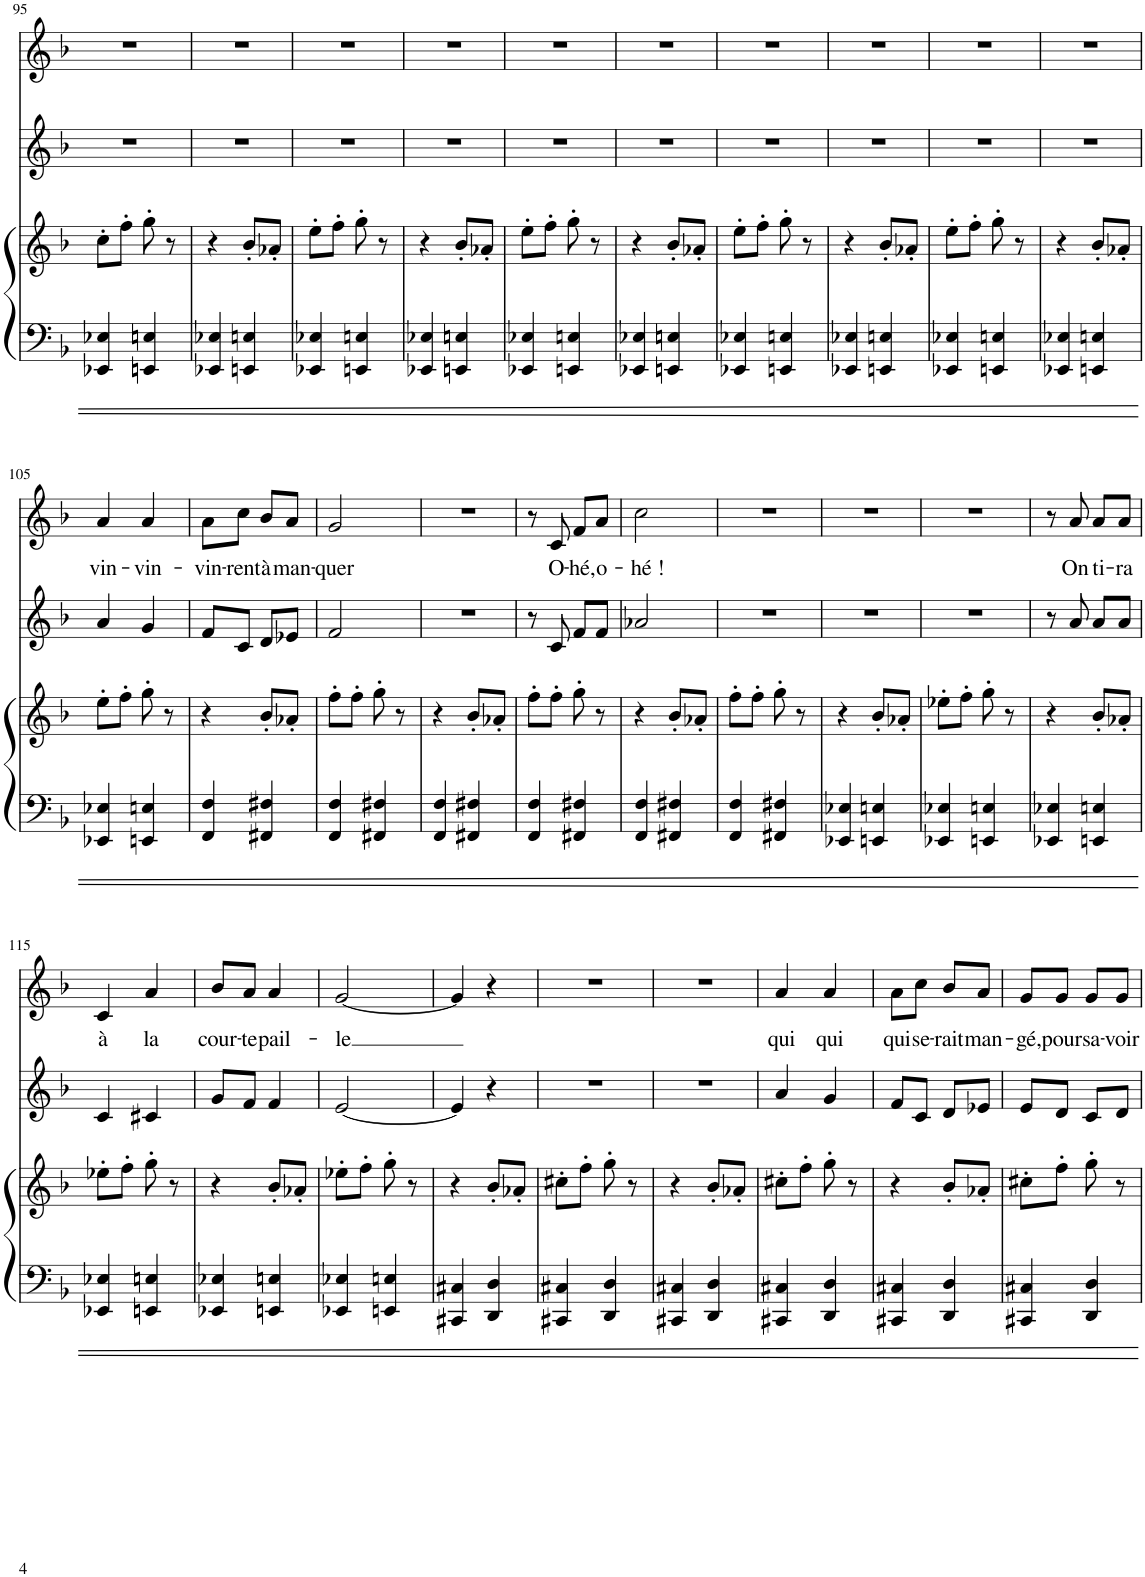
**kern	**kern	**kern	**kern	**text
*part3	*part3	*part2	*part1	*part1
*staff4	*staff3	*staff2	*staff1	*staff1
*I"Piano	*	*I"V2	*I"V1	*
*I'Pno	*	*	*	*
!!LO:PB:g=z
*clefF4	*clefG2	*clefG2	*clefG2	*
*k[b-]	*k[b-]	*k[b-]	*k[b-]	*
*M2/4	*M2/4	*M2/4	*M2/4	*
=95	=95	=95	=95	=95
4EE-X/ 4E-X/	8cc'\L	2r	2r	.
.	8ff'\J	.	.	.
4EEn/ 4En/	8gg'\	.	.	.
.	8r	.	.	.
=96	=96	=96	=96	=96
4EE-X/ 4E-X/	4r	2r	2r	.
4EEn/ 4En/	8b-'/L	.	.	.
.	8a-X'/J	.	.	.
=97	=97	=97	=97	=97
4EE-X/ 4E-X/	8ee'\L	2r	2r	.
.	8ff'\J	.	.	.
4EEn/ 4En/	8gg'\	.	.	.
.	8r	.	.	.
=98	=98	=98	=98	=98
4EE-X/ 4E-X/	4r	2r	2r	.
4EEn/ 4En/	8b-'/L	.	.	.
.	8a-X'/J	.	.	.
=99	=99	=99	=99	=99
4EE-X/ 4E-X/	8ee'\L	2r	2r	.
.	8ff'\J	.	.	.
4EEn/ 4En/	8gg'\	.	.	.
.	8r	.	.	.
=100	=100	=100	=100	=100
4EE-X/ 4E-X/	4r	2r	2r	.
4EEn/ 4En/	8b-'/L	.	.	.
.	8a-X'/J	.	.	.
=101	=101	=101	=101	=101
4EE-X/ 4E-X/	8ee'\L	2r	2r	.
.	8ff'\J	.	.	.
4EEn/ 4En/	8gg'\	.	.	.
.	8r	.	.	.
=102	=102	=102	=102	=102
4EE-X/ 4E-X/	4r	2r	2r	.
4EEn/ 4En/	8b-'/L	.	.	.
.	8a-X'/J	.	.	.
=103	=103	=103	=103	=103
4EE-X/ 4E-X/	8ee'\L	2r	2r	.
.	8ff'\J	.	.	.
4EEn/ 4En/	8gg'\	.	.	.
.	8r	.	.	.
=104	=104	=104	=104	=104
4EE-X/ 4E-X/	4r	2r	2r	.
4EEn/ 4En/	8b-'/L	.	.	.
.	8a-X'/J	.	.	.
!!LO:LB:g=z
=105	=105	=105	=105	=105
!	!	!	!	!LO:LY:b
4EE-X/ 4E-X/	8ee'\L	4a/	4a/	vin-
.	8ff'\J	.	.	.
!	!	!	!	!LO:LY:b
4EEn/ 4En/	8gg'\	4g/	4a/	-vin-
.	8r	.	.	.
=106	=106	=106	=106	=106
!	!	!	!	!LO:LY:b
4FF/ 4F/	4r	8f/L	8a\L	-vin-
!	!	!	!	!LO:LY:b
.	.	8c/J	8cc\J	-rent
!	!	!	!	!LO:LY:b
4FF#X/ 4F#X/	8b-'/L	8d/L	8b-/L	à
!	!	!	!	!LO:LY:b
.	8a-X'/J	8e-X/J	8a/J	man-
=107	=107	=107	=107	=107
!	!	!	!	!LO:LY:b
4FF/ 4F/	8ff'\L	2f/	2g/	-quer
.	8ff'\J	.	.	.
4FF#X/ 4F#X/	8gg'\	.	.	.
.	8r	.	.	.
=108	=108	=108	=108	=108
4FF/ 4F/	4r	2r	2r	.
4FF#X/ 4F#X/	8b-'/L	.	.	.
.	8a-X'/J	.	.	.
=109	=109	=109	=109	=109
4FF/ 4F/	8ff'\L	8r	8r	.
!	!	!	!	!LO:LY:b
.	8ff'\J	8c/	8c/	O-
!	!	!	!	!LO:LY:b
4FF#X/ 4F#X/	8gg'\	8f/L	8f/L	-hé,
!	!	!	!	!LO:LY:b
.	8r	8f/J	8a/J	o-
=110	=110	=110	=110	=110
!	!	!	!	!LO:LY:b
4FF/ 4F/	4r	2a-X/	2cc\	-hé !
4FF#X/ 4F#X/	8b-'/L	.	.	.
.	8a-X'/J	.	.	.
=111	=111	=111	=111	=111
4FF/ 4F/	8ff'\L	2r	2r	.
.	8ff'\J	.	.	.
4FF#X/ 4F#X/	8gg'\	.	.	.
.	8r	.	.	.
=112	=112	=112	=112	=112
4EE-X/ 4E-X/	4r	2r	2r	.
4EEn/ 4En/	8b-'/L	.	.	.
.	8a-X'/J	.	.	.
=113	=113	=113	=113	=113
4EE-X/ 4E-X/	8ee-X'\L	2r	2r	.
.	8ff'\J	.	.	.
4EEn/ 4En/	8gg'\	.	.	.
.	8r	.	.	.
=114	=114	=114	=114	=114
4EE-X/ 4E-X/	4r	8r	8r	.
!	!	!	!	!LO:LY:b
.	.	8a/	8a/	On
!	!	!	!	!LO:LY:b
4EEn/ 4En/	8b-'/L	8a/L	8a/L	ti-
!	!	!	!	!LO:LY:b
.	8a-X'/J	8a/J	8a/J	-ra
!!LO:LB:g=z
=115	=115	=115	=115	=115
!	!	!	!	!LO:LY:b
4EE-X/ 4E-X/	8ee-X'\L	4c/	4c/	à
.	8ff'\J	.	.	.
!	!	!	!	!LO:LY:b
4EEn/ 4En/	8gg'\	4c#X/	4a/	la
.	8r	.	.	.
=116	=116	=116	=116	=116
!	!	!	!	!LO:LY:b
4EE-X/ 4E-X/	4r	8g/L	8b-/L	cour-
!	!	!	!	!LO:LY:b
.	.	8f/J	8a/J	-te
!	!	!	!	!LO:LY:b
4EEn/ 4En/	8b-'/L	4f/	4a/	pail-
.	8a-X'/J	.	.	.
=117	=117	=117	=117	=117
!	!	!	!	!LO:LY:b
4EE-X/ 4E-X/	8ee-X'\L	[2e/	[2g/	-le
.	8ff'\J	.	.	.
4EEn/ 4En/	8gg'\	.	.	.
.	8r	.	.	.
=118	=118	=118	=118	=118
4CC#X/ 4C#X/	4r	4e/]	4g/]	.
4DD/ 4D/	8b-'/L	4r	4r	.
.	8a-X'/J	.	.	.
=119	=119	=119	=119	=119
4CC#X/ 4C#X/	8cc#X'\L	2r	2r	.
.	8ff'\J	.	.	.
4DD/ 4D/	8gg'\	.	.	.
.	8r	.	.	.
=120	=120	=120	=120	=120
4CC#X/ 4C#X/	4r	2r	2r	.
4DD/ 4D/	8b-'/L	.	.	.
.	8a-X'/J	.	.	.
=121	=121	=121	=121	=121
!	!	!	!	!LO:LY:b
4CC#X/ 4C#X/	8cc#X'\L	4a/	4a/	qui
.	8ff'\J	.	.	.
!	!	!	!	!LO:LY:b
4DD/ 4D/	8gg'\	4g/	4a/	qui
.	8r	.	.	.
=122	=122	=122	=122	=122
!	!	!	!	!LO:LY:b
4CC#X/ 4C#X/	4r	8f/L	8a\L	qui
!	!	!	!	!LO:LY:b
.	.	8c/J	8cc\J	se-
!	!	!	!	!LO:LY:b
4DD/ 4D/	8b-'/L	8d/L	8b-/L	-rait
!	!	!	!	!LO:LY:b
.	8a-X'/J	8e-X/J	8a/J	man-
=123	=123	=123	=123	=123
!	!	!	!	!LO:LY:b
4CC#X/ 4C#X/	8cc#X'\L	8e/L	8g/L	-gé,
!	!	!	!	!LO:LY:b
.	8ff'\J	8d/J	8g/J	pour
!	!	!	!	!LO:LY:b
4DD/ 4D/	8gg'\	8c/L	8g/L	sa-
!	!	!	!	!LO:LY:b
.	8r	8d/J	8g/J	-voir
=	=	=	=	=
*-	*-	*-	*-	*-
